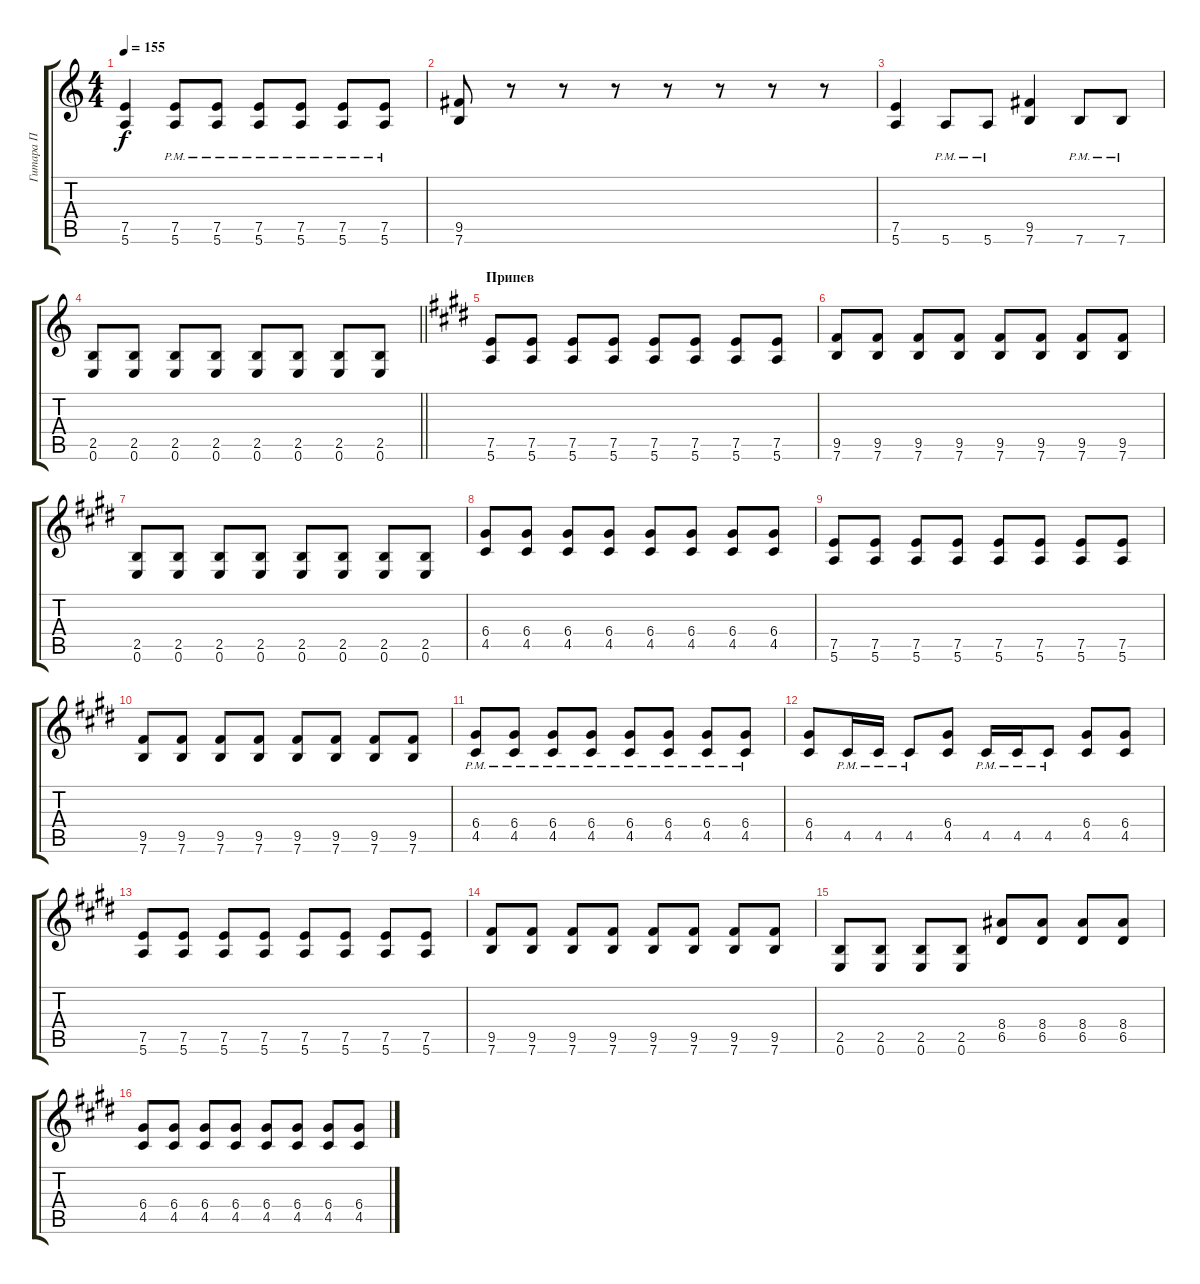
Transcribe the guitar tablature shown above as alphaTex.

\track ("Гитара П" "Гитара П") {instrument acousticguitarsteel}
\staff {score tabs}
\tuning (E4 B3 G3 D3 A2 E2) {hide}
\ts (4 4)
\tempo 155
\clef g2
\ks c
(7.5 5.6).4{dy f} (7.5{pm} 5.6{pm}).8 (7.5{pm} 5.6{pm}).8 (7.5{pm} 5.6{pm}).8 (7.5{pm} 5.6{pm}).8 (7.5{pm} 5.6{pm}).8 (7.5{pm} 5.6{pm}).8 |
(9.5 7.6).8 r.8 r.8 r.8 r.8 r.8 r.8 r.8 |
(7.5 5.6).4 5.6{pm}.8 5.6{pm}.8 (9.5 7.6).4 7.6{pm}.8 7.6{pm}.8 |
\barLineRight lightlight
(2.5 0.6).8 (2.5 0.6).8 (2.5 0.6).8 (2.5 0.6).8 (2.5 0.6).8 (2.5 0.6).8 (2.5 0.6).8 (2.5 0.6).8 |
\section ("" "Припев")
\ks e
(7.5 5.6).8 (7.5 5.6).8 (7.5 5.6).8 (7.5 5.6).8 (7.5 5.6).8 (7.5 5.6).8 (7.5 5.6).8 (7.5 5.6).8 |
(9.5 7.6).8 (9.5 7.6).8 (9.5 7.6).8 (9.5 7.6).8 (9.5 7.6).8 (9.5 7.6).8 (9.5 7.6).8 (9.5 7.6).8 |
(2.5 0.6).8 (2.5 0.6).8 (2.5 0.6).8 (2.5 0.6).8 (2.5 0.6).8 (2.5 0.6).8 (2.5 0.6).8 (2.5 0.6).8 |
(6.4 4.5).8 (6.4 4.5).8 (6.4 4.5).8 (6.4 4.5).8 (6.4 4.5).8 (6.4 4.5).8 (6.4 4.5).8 (6.4 4.5).8 |
(7.5 5.6).8 (7.5 5.6).8 (7.5 5.6).8 (7.5 5.6).8 (7.5 5.6).8 (7.5 5.6).8 (7.5 5.6).8 (7.5 5.6).8 |
(9.5 7.6).8 (9.5 7.6).8 (9.5 7.6).8 (9.5 7.6).8 (9.5 7.6).8 (9.5 7.6).8 (9.5 7.6).8 (9.5 7.6).8 |
(6.4{pm} 4.5{pm}).8 (6.4{pm} 4.5{pm}).8 (6.4{pm} 4.5{pm}).8 (6.4{pm} 4.5{pm}).8 (6.4{pm} 4.5{pm}).8 (6.4{pm} 4.5{pm}).8 (6.4{pm} 4.5{pm}).8 (6.4{pm} 4.5{pm}).8 |
(6.4 4.5).8 4.5{pm}.16 4.5{pm}.16 4.5{pm}.8 (6.4 4.5).8 4.5{pm}.16 4.5{pm}.16 4.5{pm}.8 (6.4 4.5).8 (6.4 4.5).8 |
(7.5 5.6).8 (7.5 5.6).8 (7.5 5.6).8 (7.5 5.6).8 (7.5 5.6).8 (7.5 5.6).8 (7.5 5.6).8 (7.5 5.6).8 |
(9.5 7.6).8 (9.5 7.6).8 (9.5 7.6).8 (9.5 7.6).8 (9.5 7.6).8 (9.5 7.6).8 (9.5 7.6).8 (9.5 7.6).8 |
(2.5 0.6).8 (2.5 0.6).8 (2.5 0.6).8 (2.5 0.6).8 (8.4 6.5).8 (8.4 6.5).8 (8.4 6.5).8 (8.4 6.5).8 |
(6.4 4.5).8 (6.4 4.5).8 (6.4 4.5).8 (6.4 4.5).8 (6.4 4.5).8 (6.4 4.5).8 (6.4 4.5).8 (6.4 4.5).8
